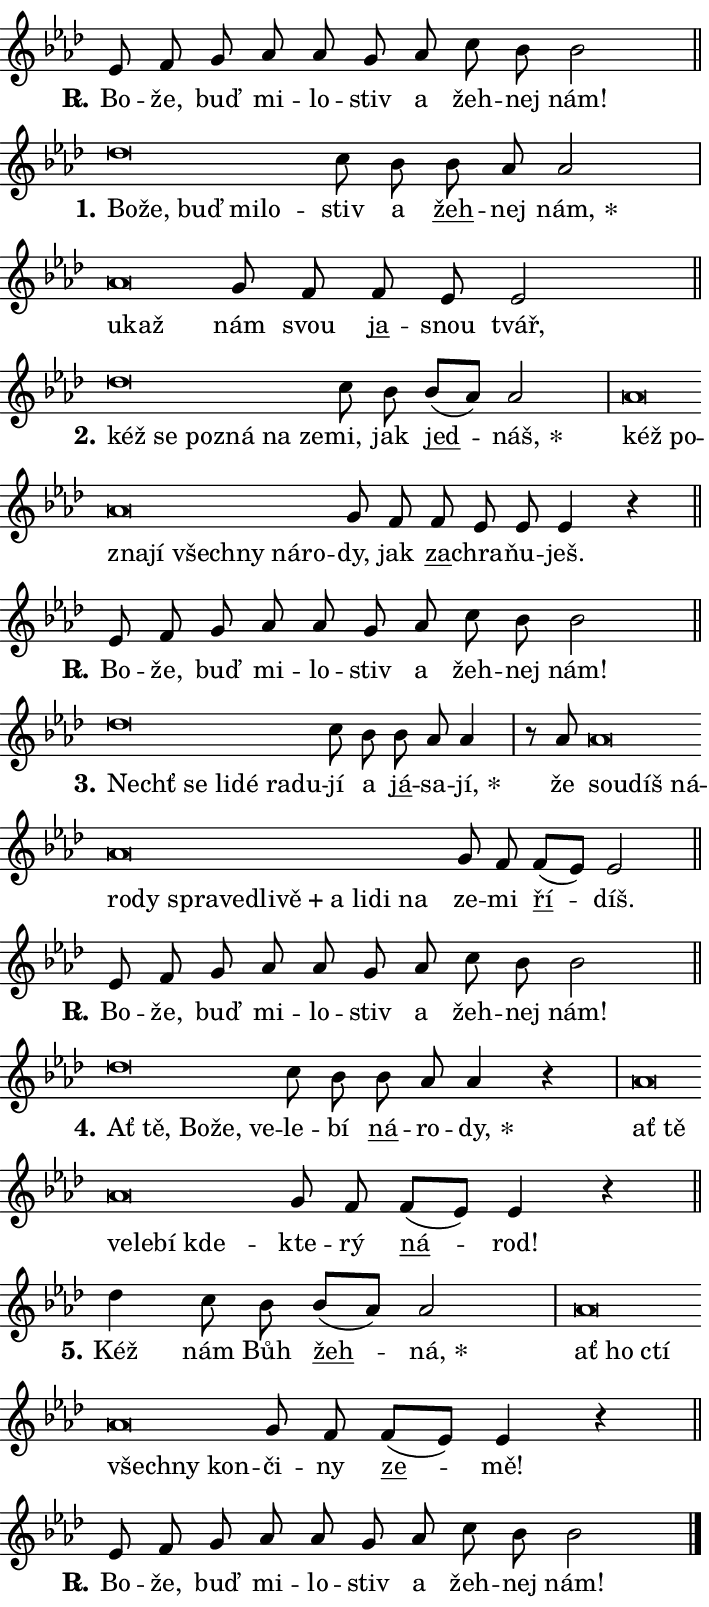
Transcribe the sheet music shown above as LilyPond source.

\version "2.24.0"
\header { tagline = "" }
\paper {
  indent = 0\cm
  top-margin = 0\cm
  right-margin = 0.13\cm % to fit lyric hyphens
  bottom-margin = 0\cm
  left-margin = 0\cm
  paper-width = 12\cm
  page-breaking = #ly:one-page-breaking
  system-system-spacing.basic-distance = #11
  score-system-spacing.basic-distance = #11
  ragged-last = ##f
}


%% Author: Thomas Morley
%% https://lists.gnu.org/archive/html/lilypond-user/2020-05/msg00002.html
#(define (line-position grob)
"Returns position of @var[grob} in current system:
   @code{'start}, if at first time-step
   @code{'end}, if at last time-step
   @code{'middle} otherwise
"
  (let* ((col (ly:item-get-column grob))
         (ln (ly:grob-object col 'left-neighbor))
         (rn (ly:grob-object col 'right-neighbor))
         (col-to-check-left (if (ly:grob? ln) ln col))
         (col-to-check-right (if (ly:grob? rn) rn col))
         (break-dir-left
           (and
             (ly:grob-property col-to-check-left 'non-musical #f)
             (ly:item-break-dir col-to-check-left)))
         (break-dir-right
           (and
             (ly:grob-property col-to-check-right 'non-musical #f)
             (ly:item-break-dir col-to-check-right))))
        (cond ((eqv? 1 break-dir-left) 'start)
              ((eqv? -1 break-dir-right) 'end)
              (else 'middle))))

#(define (tranparent-at-line-position vctor)
  (lambda (grob)
  "Relying on @code{line-position} select the relevant enry from @var{vctor}.
Used to determine transparency,"
    (case (line-position grob)
      ((end) (not (vector-ref vctor 0)))
      ((middle) (not (vector-ref vctor 1)))
      ((start) (not (vector-ref vctor 2))))))

noteHeadBreakVisibility =
#(define-music-function (break-visibility)(vector?)
"Makes @code{NoteHead}s transparent relying on @var{break-visibility}"
#{
  \override NoteHead.transparent =
    #(tranparent-at-line-position break-visibility)
#})

#(define delete-ledgers-for-transparent-note-heads
  (lambda (grob)
    "Reads whether a @code{NoteHead} is transparent.
If so this @code{NoteHead} is removed from @code{'note-heads} from
@var{grob}, which is supposed to be @code{LedgerLineSpanner}.
As a result ledgers are not printed for this @code{NoteHead}"
    (let* ((nhds-array (ly:grob-object grob 'note-heads))
           (nhds-list
             (if (ly:grob-array? nhds-array)
                 (ly:grob-array->list nhds-array)
                 '()))
           ;; Relies on the transparent-property being done before
           ;; Staff.LedgerLineSpanner.after-line-breaking is executed.
           ;; This is fragile ...
           (to-keep
             (remove
               (lambda (nhd)
                 (ly:grob-property nhd 'transparent #f))
               nhds-list)))
      ;; TODO find a better method to iterate over grob-arrays, similiar
      ;; to filter/remove etc for lists
      ;; For now rebuilt from scratch
      (set! (ly:grob-object grob 'note-heads)  '())
      (for-each
        (lambda (nhd)
          (ly:pointer-group-interface::add-grob grob 'note-heads nhd))
        to-keep))))

squashNotes = {
  \override NoteHead.X-extent = #'(-0.2 . 0.2)
  \override NoteHead.Y-extent = #'(-0.75 . 0)
  \override NoteHead.stencil =
    #(lambda (grob)
       (let ((pos (ly:grob-property grob 'staff-position)))
         (begin
           (if (< pos -7) (display "ERROR: Lower brevis then expected\n") (display ""))
           (if (<= pos -6) ly:text-interface::print ly:note-head::print))))
}
unSquashNotes = {
  \revert NoteHead.X-extent
  \revert NoteHead.Y-extent
  \revert NoteHead.stencil
}

hideNotes = \noteHeadBreakVisibility #begin-of-line-visible
unHideNotes = \noteHeadBreakVisibility #all-visible

% work-around for resetting accidentals
% https://lilypond.org/doc/v2.23/Documentation/notation/displaying-rhythms#unmetered-music
cadenzaMeasure = {
  \cadenzaOff
  \partial 1024 s1024
  \cadenzaOn
}

#(define-markup-command (accent layout props text) (markup?)
  "Underline accented syllable"
  (interpret-markup layout props
    #{\markup \override #'(offset . 4.3) \underline { #text }#}))

responsum = \markup \concat {
  "R" \hspace #-1.05 \path #0.1 #'((moveto 0 0.07) (lineto 0.9 0.8)) \hspace #0.05 "."
}

spaceSize = #0.6828661417322834 % exact space size for TeX Gyre Schola

\layout {
  \context {
    \Staff
    \remove "Time_signature_engraver"
    \override LedgerLineSpanner.after-line-breaking = #delete-ledgers-for-transparent-note-heads
  }
  \context {
    \Lyrics {
      \override LyricSpace.minimum-distance = \spaceSize
      \override LyricText.font-name = #"TeX Gyre Schola"
      \override LyricText.font-size = 1
      \override StanzaNumber.font-name = #"TeX Gyre Schola Bold"
      \override StanzaNumber.font-size = 1
    }
  }
  \context {
    \Score 
    \override NoteHead.text =
      #(lambda (grob) 
        (let ((pos (ly:grob-property grob 'staff-position)))
          #{\markup {
            \combine
              \halign #-0.55 \raise #(if (= pos -6) 0 0.5) \override #'(thickness . 2) \draw-line #'(3.2 . 0)
              \musicglyph "noteheads.sM1"
          }#}))
  }
}

% magnetic-lyrics.ily
%
%   written by
%     Jean Abou Samra <jean@abou-samra.fr>
%     Werner Lemberg <wl@gnu.org>
%
%   adapted by
%     Jiri Hon <jiri.hon@gmail.com>
%
% Version 2022-Apr-15

% https://www.mail-archive.com/lilypond-user@gnu.org/msg149350.html

#(define (Left_hyphen_pointer_engraver context)
   "Collect syllable-hyphen-syllable occurrences in lyrics and store
them in properties.  This engraver only looks to the left.  For
example, if the lyrics input is @code{foo -- bar}, it does the
following.

@itemize @bullet
@item
Set the @code{text} property of the @code{LyricHyphen} grob between
@q{foo} and @q{bar} to @code{foo}.

@item
Set the @code{left-hyphen} property of the @code{LyricText} grob with
text @q{foo} to the @code{LyricHyphen} grob between @q{foo} and
@q{bar}.
@end itemize

Use this auxiliary engraver in combination with the
@code{lyric-@/text::@/apply-@/magnetic-@/offset!} hook."
   (let ((hyphen #f)
         (text #f))
     (make-engraver
      (acknowledgers
       ((lyric-syllable-interface engraver grob source-engraver)
        (set! text grob)))
      (end-acknowledgers
       ((lyric-hyphen-interface engraver grob source-engraver)
        ;(when (not (grob::has-interface grob 'lyric-space-interface))
          (set! hyphen grob)));)
      ((stop-translation-timestep engraver)
       (when (and text hyphen)
         (ly:grob-set-object! text 'left-hyphen hyphen))
       (set! text #f)
       (set! hyphen #f)))))

#(define (lyric-text::apply-magnetic-offset! grob)
   "If the space between two syllables is less than the value in
property @code{LyricText@/.details@/.squash-threshold}, move the right
syllable to the left so that it gets concatenated with the left
syllable.

Use this function as a hook for
@code{LyricText@/.after-@/line-@/breaking} if the
@code{Left_@/hyphen_@/pointer_@/engraver} is active."
   (let ((hyphen (ly:grob-object grob 'left-hyphen #f)))
     (when hyphen
       (let ((left-text (ly:spanner-bound hyphen LEFT)))
         (when (grob::has-interface left-text 'lyric-syllable-interface)
           (let* ((common (ly:grob-common-refpoint grob left-text X))
                  (this-x-ext (ly:grob-extent grob common X))
                  (left-x-ext
                   (begin
                     ;; Trigger magnetism for left-text.
                     (ly:grob-property left-text 'after-line-breaking)
                     (ly:grob-extent left-text common X)))
                  ;; `delta` is the gap width between two syllables.
                  (delta (- (interval-start this-x-ext)
                            (interval-end left-x-ext)))
                  (details (ly:grob-property grob 'details))
                  (threshold (assoc-get 'squash-threshold details 0.2)))
             (when (< delta threshold)
               (let* (;; We have to manipulate the input text so that
                      ;; ligatures crossing syllable boundaries are not
                      ;; disabled.  For languages based on the Latin
                      ;; script this is essentially a beautification.
                      ;; However, for non-Western scripts it can be a
                      ;; necessity.
                      (lt (ly:grob-property left-text 'text))
                      (rt (ly:grob-property grob 'text))
                      (is-space (grob::has-interface hyphen 'lyric-space-interface))
                      (space (if is-space " " ""))
                      (extra-delta (if is-space spaceSize 0))
                      ;; Append new syllable.
                      (ltrt-space (if (and (string? lt) (string? rt))
                                (string-append lt space rt)
                                (make-concat-markup (list lt space rt))))
                      ;; Right-align `ltrt` to the right side.
                      (ltrt-space-markup (grob-interpret-markup
                               grob
                               (make-translate-markup
                                (cons (interval-length this-x-ext) 0)
                                (make-right-align-markup ltrt-space)))))
                 (begin
                   ;; Don't print `left-text`.
                   (ly:grob-set-property! left-text 'stencil #f)
                   ;; Set text and stencil (which holds all collected
                   ;; syllables so far) and shift it to the left.
                   (ly:grob-set-property! grob 'text ltrt-space)
                   (ly:grob-set-property! grob 'stencil ltrt-space-markup)
                   (ly:grob-translate-axis! grob (- (- delta extra-delta)) X))))))))))


#(define (lyric-hyphen::displace-bounds-first grob)
   ;; Make very sure this callback isn't triggered too early.
   (let ((left (ly:spanner-bound grob LEFT))
         (right (ly:spanner-bound grob RIGHT)))
     (ly:grob-property left 'after-line-breaking)
     (ly:grob-property right 'after-line-breaking)
     (ly:lyric-hyphen::print grob)))

squashThreshold = #0.4

\layout {
  \context {
    \Lyrics
    \consists #Left_hyphen_pointer_engraver
    \override LyricText.after-line-breaking =
      #lyric-text::apply-magnetic-offset!
    \override LyricHyphen.stencil = #lyric-hyphen::displace-bounds-first
    \override LyricText.details.squash-threshold = \squashThreshold
    \override LyricHyphen.minimum-distance = 0
    \override LyricHyphen.minimum-length = \squashThreshold
  }
}

squashText = \override LyricText.details.squash-threshold = 9999
unSquashText = \override LyricText.details.squash-threshold = \squashThreshold

leftText = \override LyricText.self-alignment-X = #LEFT
unLeftText = \revert LyricText.self-alignment-X

starOffset = #(lambda (grob) 
                (let ((x_offset (ly:self-alignment-interface::aligned-on-x-parent grob)))
                  (if (= x_offset 0) 0 (+ x_offset 1.2))))

star = #(define-music-function (syllable)(string?)
"Append star separator at the end of a syllable"
#{
  \once \override LyricText.X-offset = #starOffset
  \lyricmode { \markup {
    #syllable
    \override #'((font-name . "TeX Gyre Schola Bold")) \hspace #0.2 \lower #0.65 \larger "*"
  } }
#})

starAccent = #(define-music-function (syllable)(string?)
"Append star separator at the end of a syllable and make accent"
#{
  \once \override LyricText.X-offset = #starOffset
  \lyricmode { \markup {
    \accent #syllable
    \override #'((font-name . "TeX Gyre Schola Bold")) \hspace #0.2 \lower #0.65 \larger "*"
  } }
#})

breath = #(define-music-function (syllable)(string?)
"Append breathing indicator at the end of a syllable"
#{
  \lyricmode { \markup { #syllable "+" } }
#})

optionalBreath = #(define-music-function (syllable)(string?)
"Append optional breathing indicator at the end of a syllable"
#{
  \lyricmode { \markup { #syllable "(+)" } }
#})


\score {
    <<
        \new Voice = "melody" { \cadenzaOn \key as \major \relative { es'8 f g as as g as \bar "" c bes bes2 \cadenzaMeasure \bar "||" \break } }
        \new Lyrics \lyricsto "melody" { \lyricmode { \set stanza = \responsum
Bo -- že, buď mi -- lo -- stiv a žeh -- nej nám! } }
    >>
    \layout {}
}

\score {
    <<
        \new Voice = "melody" { \cadenzaOn \key as \major \relative { \squashNotes des''\breve*1/16 \hideNotes \breve*1/16 \bar "" \breve*1/16 \bar "" \breve*1/16 \breve*1/16 \bar "" \unHideNotes \unSquashNotes c8 bes \bar "" bes as as2 \cadenzaMeasure \bar "|" \squashNotes as\breve*1/16 \hideNotes \breve*1/16 \bar "" \unHideNotes \unSquashNotes g8 f \bar "" f es es2 \cadenzaMeasure \bar "||" \break } }
        \new Lyrics \lyricsto "melody" { \lyricmode { \set stanza = "1."
\leftText Bo -- \squashText že, buď mi -- lo -- \unLeftText \unSquashText stiv a \markup \accent žeh -- nej \star nám, \leftText u -- \squashText kaž \unLeftText \unSquashText nám svou \markup \accent ja -- snou tvář, } }
    >>
    \layout {}
}

\score {
    <<
        \new Voice = "melody" { \cadenzaOn \key as \major \relative { \squashNotes des''\breve*1/16 \hideNotes \breve*1/16 \bar "" \breve*1/16 \bar "" \breve*1/16 \bar "" \breve*1/16 \breve*1/16 \bar "" \unHideNotes \unSquashNotes c8 bes \bar "" bes[( as)] as2 \cadenzaMeasure \bar "|" \squashNotes as\breve*1/16 \hideNotes \breve*1/16 \bar "" \breve*1/16 \bar "" \breve*1/16 \bar "" \breve*1/16 \bar "" \breve*1/16 \bar "" \breve*1/16 \breve*1/16 \bar "" \unHideNotes \unSquashNotes g8 f \bar "" f es es es4 r \cadenzaMeasure \bar "||" \break } }
        \new Lyrics \lyricsto "melody" { \lyricmode { \set stanza = "2."
\leftText kéž \squashText se po -- zná na ze -- \unLeftText \unSquashText mi, jak \markup \accent jed -- \star náš, \leftText kéž \squashText po -- zna -- jí všech -- ny ná -- ro -- \unLeftText \unSquashText dy, jak \markup \accent za -- chra -- ňu -- ješ. } }
    >>
    \layout {}
}

\score {
    <<
        \new Voice = "melody" { \cadenzaOn \key as \major \relative { es'8 f g as as g as \bar "" c bes bes2 \cadenzaMeasure \bar "||" \break } }
        \new Lyrics \lyricsto "melody" { \lyricmode { \set stanza = \responsum
Bo -- že, buď mi -- lo -- stiv a žeh -- nej nám! } }
    >>
    \layout {}
}

\score {
    <<
        \new Voice = "melody" { \cadenzaOn \key as \major \relative { \squashNotes des''\breve*1/16 \hideNotes \breve*1/16 \bar "" \breve*1/16 \bar "" \breve*1/16 \bar "" \breve*1/16 \breve*1/16 \bar "" \unHideNotes \unSquashNotes c8 bes \bar "" bes as as4 \cadenzaMeasure \bar "|" r8 as \squashNotes as\breve*1/16 \hideNotes \breve*1/16 \bar "" \breve*1/16 \bar "" \breve*1/16 \bar "" \breve*1/16 \bar "" \breve*1/16 \bar "" \breve*1/16 \bar "" \breve*1/16 \bar "" \breve*1/16 \bar "" \breve*1/16 \bar "" \breve*1/16 \bar "" \breve*1/16 \breve*1/16 \bar "" \unHideNotes \unSquashNotes g8 f \bar "" f[( es)] es2 \cadenzaMeasure \bar "||" \break } }
        \new Lyrics \lyricsto "melody" { \lyricmode { \set stanza = "3."
\leftText Nechť \squashText se li -- dé ra -- du -- \unLeftText \unSquashText jí a \markup \accent já -- sa -- \star jí, že \leftText sou -- \squashText díš ná -- ro -- dy spra -- ve -- dli -- \breath "vě" a li -- di na \unLeftText \unSquashText ze -- mi \markup \accent ří -- díš. } }
    >>
    \layout {}
}

\score {
    <<
        \new Voice = "melody" { \cadenzaOn \key as \major \relative { es'8 f g as as g as \bar "" c bes bes2 \cadenzaMeasure \bar "||" \break } }
        \new Lyrics \lyricsto "melody" { \lyricmode { \set stanza = \responsum
Bo -- že, buď mi -- lo -- stiv a žeh -- nej nám! } }
    >>
    \layout {}
}

\score {
    <<
        \new Voice = "melody" { \cadenzaOn \key as \major \relative { \squashNotes des''\breve*1/16 \hideNotes \breve*1/16 \bar "" \breve*1/16 \bar "" \breve*1/16 \breve*1/16 \bar "" \unHideNotes \unSquashNotes c8 bes \bar "" bes as as4 r \cadenzaMeasure \bar "|" \squashNotes as\breve*1/16 \hideNotes \breve*1/16 \bar "" \breve*1/16 \bar "" \breve*1/16 \bar "" \breve*1/16 \breve*1/16 \bar "" \unHideNotes \unSquashNotes g8 f \bar "" f[( es)] es4 r \cadenzaMeasure \bar "||" \break } }
        \new Lyrics \lyricsto "melody" { \lyricmode { \set stanza = "4."
\leftText Ať \squashText tě, Bo -- že, ve -- \unLeftText \unSquashText le -- bí \markup \accent ná -- ro -- \star dy, \leftText ať \squashText tě ve -- le -- bí kde -- \unLeftText \unSquashText kte -- rý \markup \accent ná -- rod! } }
    >>
    \layout {}
}

\score {
    <<
        \new Voice = "melody" { \cadenzaOn \key as \major \relative { des''4 c8 bes \bar "" bes[( as)] as2 \cadenzaMeasure \bar "|" \squashNotes as\breve*1/16 \hideNotes \breve*1/16 \bar "" \breve*1/16 \bar "" \breve*1/16 \bar "" \breve*1/16 \breve*1/16 \bar "" \unHideNotes \unSquashNotes g8 f \bar "" f[( es)] es4 r \cadenzaMeasure \bar "||" \break } }
        \new Lyrics \lyricsto "melody" { \lyricmode { \set stanza = "5."
Kéž nám Bůh \markup \accent žeh -- \star ná, \leftText ať \squashText ho ctí všech -- ny kon -- \unLeftText \unSquashText či -- ny \markup \accent ze -- mě! } }
    >>
    \layout {}
}

\score {
    <<
        \new Voice = "melody" { \cadenzaOn \key as \major \relative { es'8 f g as as g as \bar "" c bes bes2 \cadenzaMeasure \bar "||" \break } \bar "|." }
        \new Lyrics \lyricsto "melody" { \lyricmode { \set stanza = \responsum
Bo -- že, buď mi -- lo -- stiv a žeh -- nej nám! } }
    >>
    \layout {}
}
